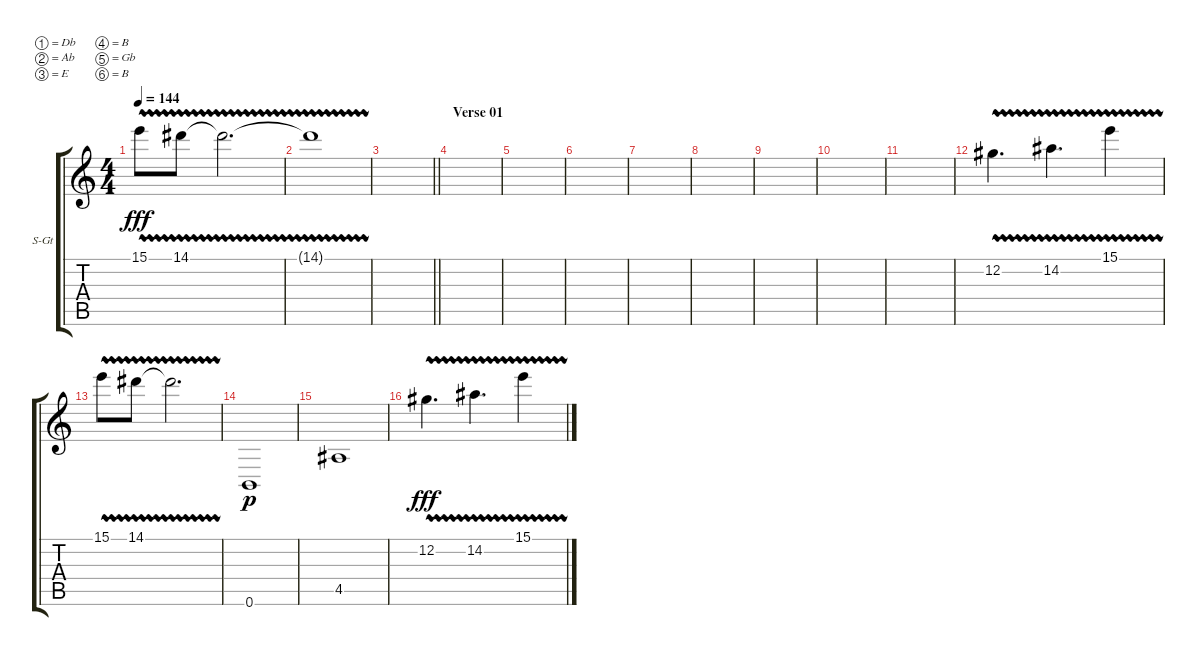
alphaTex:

\bracketExtendMode groupsimilarinstruments
\firstSystemTrackNameOrientation horizontal
\otherSystemsTrackNameOrientation horizontal
\track ("FX - Piano" "S-Gt") {instrument acousticgrandpiano}
\staff {score tabs}
\tuning (Db4 Ab3 E3 B2 Gb2 B1)
\displaytranspose 12
\ts (4 4)
\tempo 144
\clef g2
\ks c
15.1{vw}.8{dy fff} 14.1{vw}.8 14.1{vw t}.2{d} |
14.1{vw t}.1 |
\barLineRight lightlight
|
\section ("" "Verse 01")
|
|
|
|
|
|
|
|
12.2{vw}.4{d} 14.2{vw}.4{d} 15.1{vw}.4 |
15.1{vw}.8 14.1{vw}.8 14.1{vw t}.2{d} |
0.6.1{dy p} |
4.5.1 |
12.2{vw}.4{d dy fff} 14.2{vw}.4{d} 15.1{vw}.4
